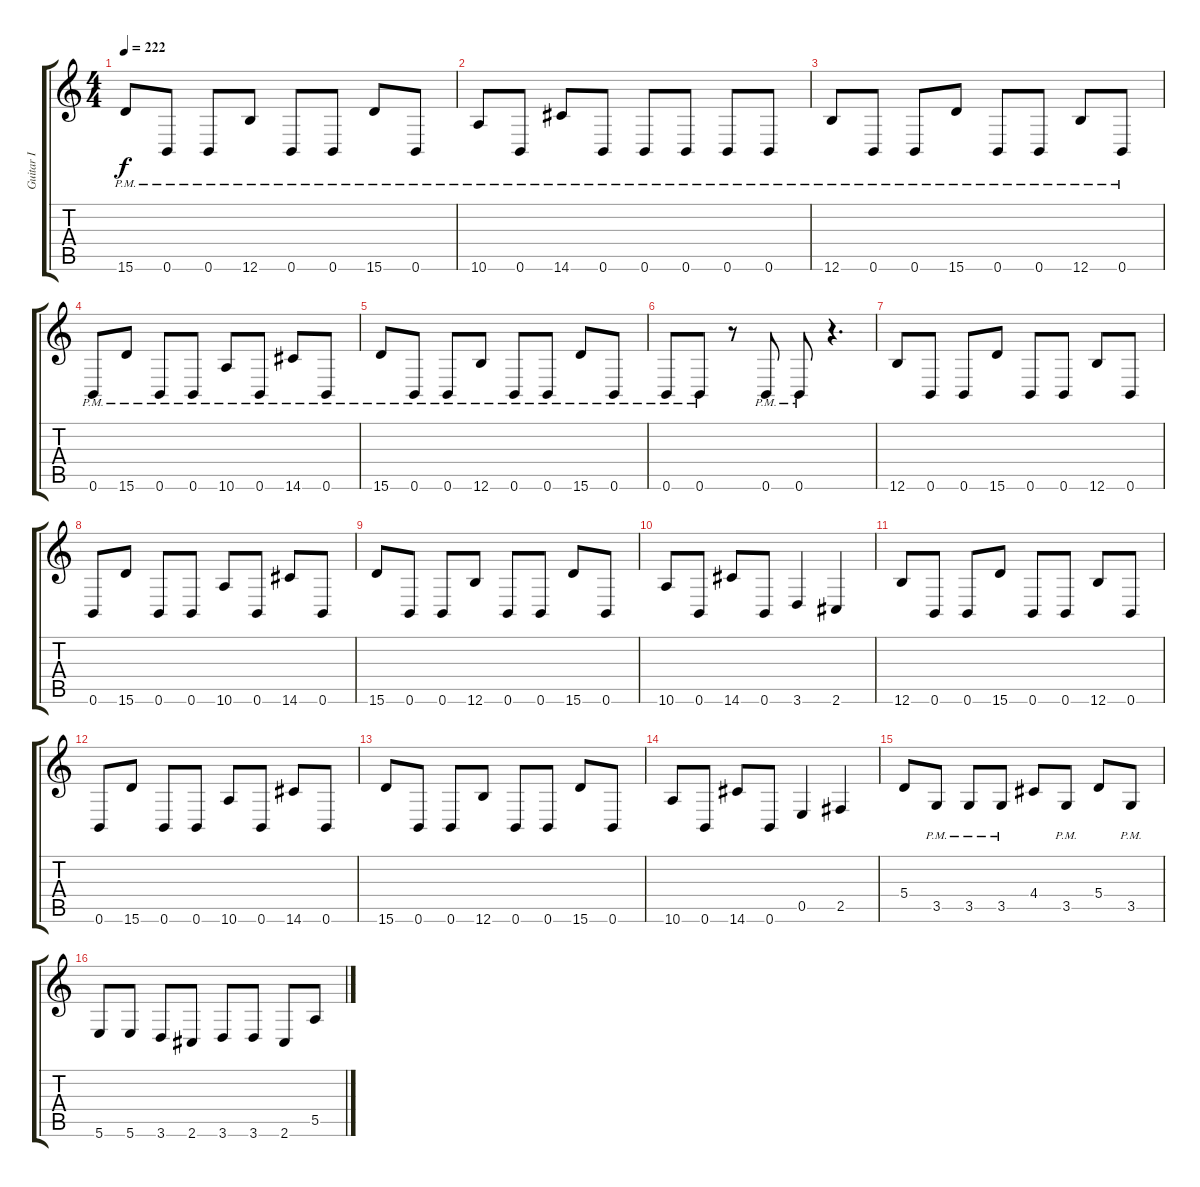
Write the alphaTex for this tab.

\track ("Guitar I" "Guitar I") {instrument distortionguitar}
\staff {score tabs}
\tuning (B3 Gb3 D3 A2 E2 B1) {hide}
\ts (4 4)
\tempo 222
\clef g2
\ks c
15.6{pm}.8{dy f} 0.6{pm}.8 0.6{pm}.8 12.6{pm}.8 0.6{pm}.8 0.6{pm}.8 15.6{pm}.8 0.6{pm}.8 |
10.6{pm}.8 0.6{pm}.8 14.6{pm}.8 0.6{pm}.8 0.6{pm}.8 0.6{pm}.8 0.6{pm}.8 0.6{pm}.8 |
12.6{pm}.8 0.6{pm}.8 0.6{pm}.8 15.6{pm}.8 0.6{pm}.8 0.6{pm}.8 12.6{pm}.8 0.6{pm}.8 |
0.6{pm}.8 15.6{pm}.8 0.6{pm}.8 0.6{pm}.8 10.6{pm}.8 0.6{pm}.8 14.6{pm}.8 0.6{pm}.8 |
15.6{pm}.8 0.6{pm}.8 0.6{pm}.8 12.6{pm}.8 0.6{pm}.8 0.6{pm}.8 15.6{pm}.8 0.6{pm}.8 |
0.6{pm}.8 0.6{pm}.8 r.8 0.6{pm}.8 0.6{pm}.8 r.4{d} |
12.6.8 0.6.8 0.6.8 15.6.8 0.6.8 0.6.8 12.6.8 0.6.8 |
0.6.8 15.6.8 0.6.8 0.6.8 10.6.8 0.6.8 14.6.8 0.6.8 |
15.6.8 0.6.8 0.6.8 12.6.8 0.6.8 0.6.8 15.6.8 0.6.8 |
10.6.8 0.6.8 14.6.8 0.6.8 3.6.4 2.6.4 |
12.6.8 0.6.8 0.6.8 15.6.8 0.6.8 0.6.8 12.6.8 0.6.8 |
0.6.8 15.6.8 0.6.8 0.6.8 10.6.8 0.6.8 14.6.8 0.6.8 |
15.6.8 0.6.8 0.6.8 12.6.8 0.6.8 0.6.8 15.6.8 0.6.8 |
10.6.8 0.6.8 14.6.8 0.6.8 0.5.4 2.5.4 |
5.4.8 3.5{pm}.8 3.5{pm}.8 3.5{pm}.8 4.4.8 3.5{pm}.8 5.4.8 3.5{pm}.8 |
5.6.8 5.6.8 3.6.8 2.6.8 3.6.8 3.6.8 2.6.8 5.5.8
